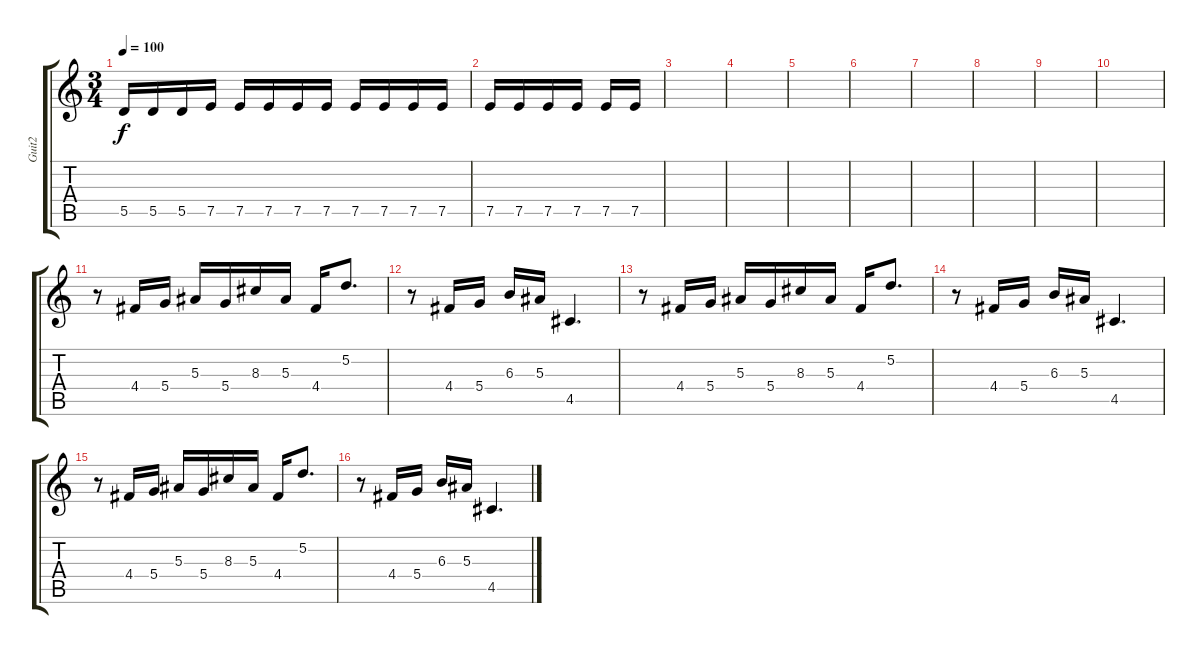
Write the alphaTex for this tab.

\track ("Guit2" "Guit2") {instrument overdrivenguitar}
\staff {score tabs}
\tuning (E4 A3 F3 D3 A2 D2) {hide}
\ts (3 4)
\tempo 100
\clef g2
\ks c
5.5.16{dy f} 5.5.16 5.5.16 7.5.16 7.5.16 7.5.16 7.5.16 7.5.16 7.5.16 7.5.16 7.5.16 7.5.16 |
7.5.16 7.5.16 7.5.16 7.5.16 7.5.16 7.5.16 |
|
|
|
|
|
|
|
|
r.8 4.4.16 5.4.16 5.3.16 5.4.16 8.3.16 5.3.16 4.4.16 5.2.8{d} |
r.8 4.4.16 5.4.16 6.3.16 5.3.16 4.5.4{d} |
r.8 4.4.16 5.4.16 5.3.16 5.4.16 8.3.16 5.3.16 4.4.16 5.2.8{d} |
r.8 4.4.16 5.4.16 6.3.16 5.3.16 4.5.4{d} |
r.8 4.4.16 5.4.16 5.3.16 5.4.16 8.3.16 5.3.16 4.4.16 5.2.8{d} |
r.8 4.4.16 5.4.16 6.3.16 5.3.16 4.5.4{d}
